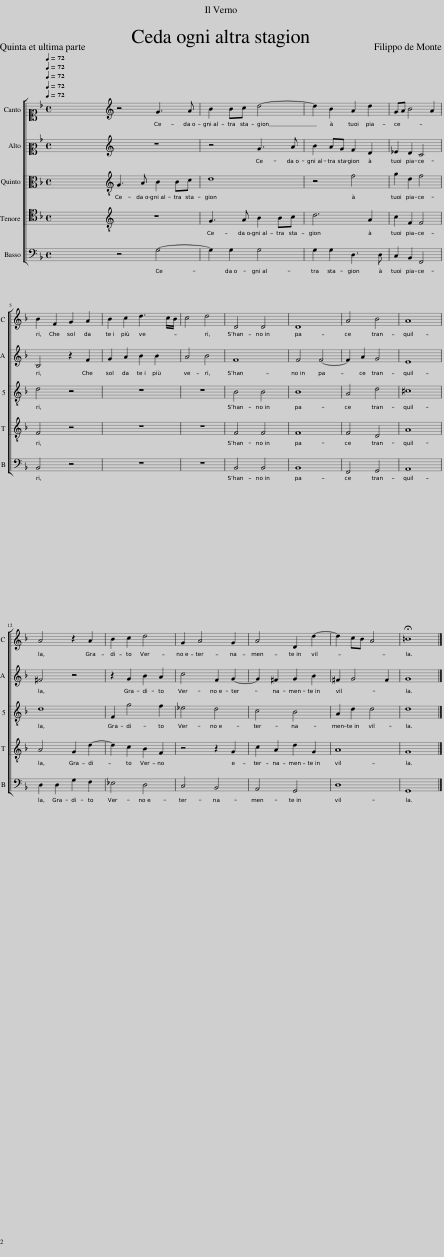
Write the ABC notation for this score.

X:1
%%score [ 1 2 [ 3 4 ] 5 ]
L:1/8
Q:1/4=72
M:4/4
I:linebreak $
K:F
V:1 alto1
V:2 alto2
V:3 alto
V:4 tenor
V:5 bass
V:1
 x8 | x8 | z4 G3 A | B2 Bc d4- | d2 B2 A2 d2 | %5
 GA B4 A2 |$ B2 F2 G2 A2 | B2 c2 d3 c/B/ | c4 d4 | D4 D4 | %10
 D8 | A4 B4 | A8 |$ A4 z2 A2 | B2 c2 d4 | %15
 G2 A4 G2 | A4 D2 d2- | d2 cB A4 | !fermata!=B8 |] %19
V:2
 x8 | x8 | z8 | z4 G3 A | B2 AG F2 D2 | %5
 _E2 D2 C4 |$ B,4 z2 F2 | G2 A2 B2 B2 | A4 B4 | F8 | %10
 F4 F4- | F2 A2 G4 | E8 |$ ^F4 z4 | z2 G2 B2 A2 | %15
 c4 F2 G2- | G2 ^F2 G2 B2 | ^F2 G4 F2 | G8 |] %19
V:3
 x8 | x8 | G,3 A, B,2 B,C | D8 | z4 F4 | %5
 G2 D2 F4 |$ D4 z4 | z8 | z8 | B,4 B,4 | %10
 B,8 | A,4 D4 | ^C8 |$ D8 | F,2 G4 F2 | %15
 _E4 D4 | C4 B,4 | A,2 D2 D4 | D8 |] %19
V:4
 x8 | x8 | z8 | G,3 A, B,2 B,C | D6 A,2 | %5
 C2 F,2 F,4 |$ F,4 z4 | z8 | z8 | F,4 F,4 | %10
 F,8 | F,4 D,4 | A,8 |$ A,4 G,2 D2- | D2 C2 B,2 F,2 | %15
 z4 z2 G,2 | C2 A,2 D2 G,2 | A,8 | G,8 |] %19
V:5
 x8 | x8 | z4 G,4- | G,2 G,2 G,4 | G,2 G,2 D,3 D, | %5
 C,2 B,,2 F,,4 |$ B,,4 z4 | z8 | z8 | B,,4 B,,4 | %10
 B,,8 | F,,4 G,,4 | A,,8 |$ D,2 D,2 G,2 F,2 | _E,4 D,4 | %15
 C,4 B,,4 | A,,4 G,,4 | D,8 | G,,8 |] %19
